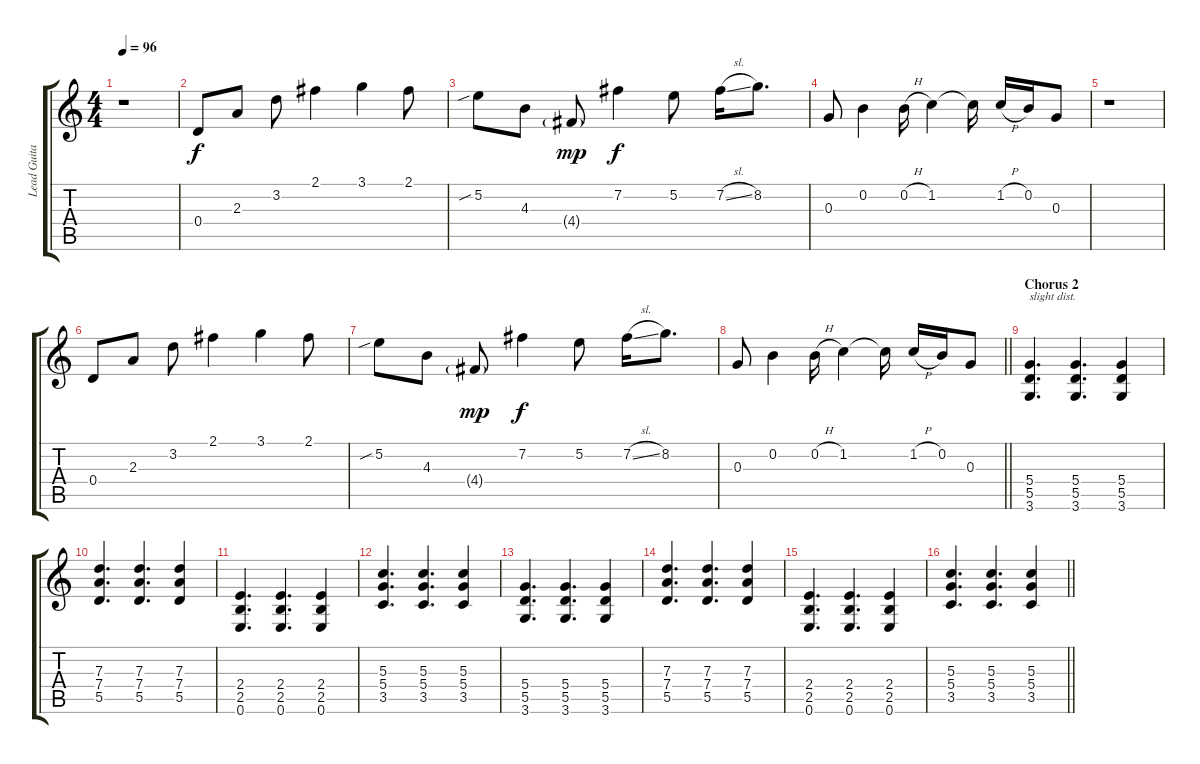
\track ("Lead Guitar" "Lead Guita") {instrument overdrivenguitar}
\staff {score tabs}
\tuning (E4 B3 G3 D3 A2 E2) {hide}
\ts (4 4)
\tempo 96
\clef g2
\ks c
r.1{dy f} |
0.4.8 2.3.8 3.2.8 2.1.4 3.1.4 2.1.8 |
5.2{sib}.8 4.3.8 4.4{g}.8{dy mp} 7.2.4{dy f} 5.2.8 7.2{sl}.16 8.2.8{d} |
0.3.8 0.2.4 0.2{h}.16 1.2.4 1.2{t}.16 1.2{h}.16 0.2.16 0.3.8 |
r.1 |
0.4.8 2.3.8 3.2.8 2.1.4 3.1.4 2.1.8 |
5.2{sib}.8 4.3.8 4.4{g}.8{dy mp} 7.2.4{dy f} 5.2.8 7.2{sl}.16 8.2.8{d} |
\barLineRight lightlight
0.3.8 0.2.4 0.2{h}.16 1.2.4 1.2{t}.16 1.2{h}.16 0.2.16 0.3.8 |
\section ("" "Chorus 2")
(5.4 5.5 3.6).4{d txt "slight dist." instrument overdrivenguitar} (5.4 5.5 3.6).4{d} (5.4 5.5 3.6).4 |
(7.3 7.4 5.5).4{d} (7.3 7.4 5.5).4{d} (7.3 7.4 5.5).4 |
(2.4 2.5 0.6).4{d} (2.4 2.5 0.6).4{d} (2.4 2.5 0.6).4 |
(5.3 5.4 3.5).4{d} (5.3 5.4 3.5).4{d} (5.3 5.4 3.5).4 |
(5.4 5.5 3.6).4{d} (5.4 5.5 3.6).4{d} (5.4 5.5 3.6).4 |
(7.3 7.4 5.5).4{d} (7.3 7.4 5.5).4{d} (7.3 7.4 5.5).4 |
(2.4 2.5 0.6).4{d} (2.4 2.5 0.6).4{d} (2.4 2.5 0.6).4 |
\barLineRight lightlight
(5.3 5.4 3.5).4{d} (5.3 5.4 3.5).4{d} (5.3 5.4 3.5).4
